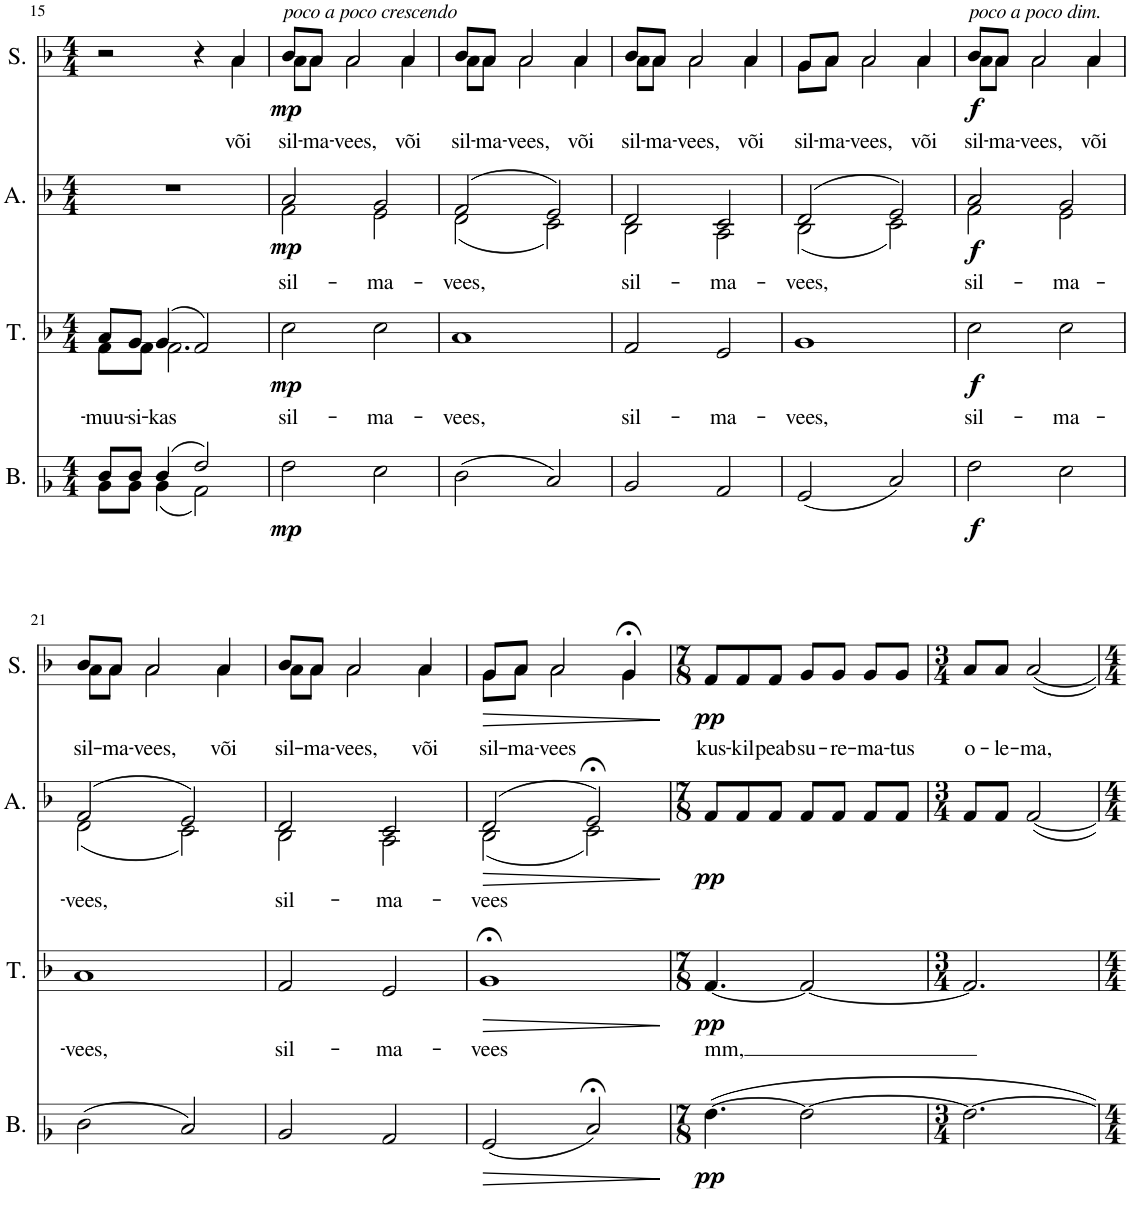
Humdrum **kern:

**kern	**dynam	**kern	**text	**dynam	**kern	**text	**dynam	**kern	**text	**dynam
*part4	*part4	*part3	*part3	*part3	*part2	*part2	*part2	*part1	*part1	*part1
*staff4	*staff4	*staff3	*staff3	*staff3	*staff2	*staff2	*staff2	*staff1	*staff1	*staff1
*I"Bass	*	*I"Tenor	*	*	*I"A.	*	*	*I"S.	*	*
*I'B.	*	*I'T.	*	*	*I'A.	*	*	*I'S.	*	*
!!LO:PB:g=z
*clefF4	*	*clefGv2	*	*	*clefG2	*	*	*clefG2	*	*
*k[b-]	*	*k[b-]	*	*	*k[b-]	*	*	*k[b-]	*	*
*M4/4	*	*M4/4	*	*	*M4/4	*	*	*M4/4	*	*
=15	=15	=15	=15	=15	=15	=15	=15	=15	=15	=15
*^	*	*	*	*	*	*	*	*	*	*
!	!	!	!	!LO:LY:b	!	!	!	!	!	!	!
*	*	*	*^	*	*	*	*	*	*^	*	*
8D/L	8BB-\L	.	8A/L	8F\L	-muu-	.	1r	.	.	2r	2.ryy	.	.
!	!	!	!	!	!LO:LY:b	!	!	!	!	!	!	!	!
8D/J	8BB-\J	.	8G/J	8F\J	-si-	.	.	.	.	.	.	.	.
!	!	!	!	!	!LO:LY:b	!	!	!	!	!	!	!	!
(4D/	(4BB-\	.	(4G/	2.F\	-kas	.	.	.	.	.	.	.	.
2F/)	2AA\)	.	2F/)	.	.	.	.	.	.	4r	.	.	.
!	!	!	!	!	!	!	!	!	!	!	!	!LO:LY:b	!
.	.	.	.	.	.	.	.	.	.	4a/	4a\	või	.
*v	*v	*	*	*	*	*	*	*	*	*	*	*	*
*	*	*v	*v	*	*	*	*	*	*	*	*	*
=16	=16	=16	=16	=16	=16	=16	=16	=16	=16	=16	=16
!	!	!	!	!	!	!	!	!LO:TX:a:i:t=poco a poco crescendo	!	!	!
!	!LO:DY:b	!	!LO:LY:b	!LO:DY:b	!	!LO:LY:b	!LO:DY:b	!	!	!LO:LY:b	!LO:DY:b
*	*	*	*	*	*^	*	*	*	*	*	*
2F\	mp	2c\	sil-	mp	2a/	2f\	sil-	mp	8b-/L	8a\L	sil-	mp
!	!	!	!	!	!	!	!	!	!	!	!LO:LY:b	!
.	.	.	.	.	.	.	.	.	8a/J	8a\J	-ma-	.
!	!	!	!	!	!	!	!	!	!	!	!LO:LY:b	!
.	.	.	.	.	.	.	.	.	2a/	2a\	-vees,	.
!	!	!	!LO:LY:b	!	!	!	!LO:LY:b	!	!	!	!	!
2E\	.	2c\	-ma-	.	2g/	2e\	-ma-	.	.	.	.	.
!	!	!	!	!	!	!	!	!	!	!	!LO:LY:b	!
.	.	.	.	.	.	.	.	.	4a/	4a\	või	.
=17	=17	=17	=17	=17	=17	=17	=17	=17	=17	=17	=17	=17
!	!	!	!LO:LY:b	!	!	!	!LO:LY:b	!	!	!	!LO:LY:b	!
(2D\	.	1A	-vees,	.	(2f/	(2d\	-vees,	.	8b-/L	8a\L	sil-	.
!	!	!	!	!	!	!	!	!	!	!	!LO:LY:b	!
.	.	.	.	.	.	.	.	.	8a/J	8a\J	-ma-	.
!	!	!	!	!	!	!	!	!	!	!	!LO:LY:b	!
.	.	.	.	.	.	.	.	.	2a/	2a\	-vees,	.
2C/)	.	.	.	.	2e/)	2c\)	.	.	.	.	.	.
!	!	!	!	!	!	!	!	!	!	!	!LO:LY:b	!
.	.	.	.	.	.	.	.	.	4a/	4a\	või	.
=18	=18	=18	=18	=18	=18	=18	=18	=18	=18	=18	=18	=18
!	!	!	!LO:LY:b	!	!	!	!LO:LY:b	!	!	!	!LO:LY:b	!
2BB-/	.	2F/	sil-	.	2d/	2B-\	sil-	.	8b-/L	8a\L	sil-	.
!	!	!	!	!	!	!	!	!	!	!	!LO:LY:b	!
.	.	.	.	.	.	.	.	.	8a/J	8a\J	-ma-	.
!	!	!	!	!	!	!	!	!	!	!	!LO:LY:b	!
.	.	.	.	.	.	.	.	.	2a/	2a\	-vees,	.
!	!	!	!LO:LY:b	!	!	!	!LO:LY:b	!	!	!	!	!
2AA/	.	2E/	-ma-	.	2c/	2A\	-ma-	.	.	.	.	.
!	!	!	!	!	!	!	!	!	!	!	!LO:LY:b	!
.	.	.	.	.	.	.	.	.	4a/	4a\	või	.
=19	=19	=19	=19	=19	=19	=19	=19	=19	=19	=19	=19	=19
!	!	!	!LO:LY:b	!	!	!	!LO:LY:b	!	!	!	!LO:LY:b	!
(2GG/	.	1G	-vees,	.	(2d/	(2B-\	-vees,	.	8g/L	8g\L	sil-	.
!	!	!	!	!	!	!	!	!	!	!	!LO:LY:b	!
.	.	.	.	.	.	.	.	.	8a/J	8a\J	-ma-	.
!	!	!	!	!	!	!	!	!	!	!	!LO:LY:b	!
.	.	.	.	.	.	.	.	.	2a/	2a\	-vees,	.
2C/)	.	.	.	.	2e/)	2c\)	.	.	.	.	.	.
!	!	!	!	!	!	!	!	!	!	!	!LO:LY:b	!
.	.	.	.	.	.	.	.	.	4a/	4a\	või	.
=20	=20	=20	=20	=20	=20	=20	=20	=20	=20	=20	=20	=20
!	!	!	!	!	!	!	!	!	!LO:TX:a:i:t=poco a poco dim.	!	!	!
!	!LO:DY:b	!	!LO:LY:b	!LO:DY:b	!	!	!LO:LY:b	!LO:DY:b	!	!	!LO:LY:b	!LO:DY:b
2F\	f	2c\	sil-	f	2a/	2f\	sil-	f	8b-/L	8a\L	sil-	f
!	!	!	!	!	!	!	!	!	!	!	!LO:LY:b	!
.	.	.	.	.	.	.	.	.	8a/J	8a\J	-ma-	.
!	!	!	!	!	!	!	!	!	!	!	!LO:LY:b	!
.	.	.	.	.	.	.	.	.	2a/	2a\	-vees,	.
!	!	!	!LO:LY:b	!	!	!	!LO:LY:b	!	!	!	!	!
2E\	.	2c\	-ma-	.	2g/	2e\	-ma-	.	.	.	.	.
!	!	!	!	!	!	!	!	!	!	!	!LO:LY:b	!
.	.	.	.	.	.	.	.	.	4a/	4a\	või	.
!!LO:LB:g=z	!!
=21	=21	=21	=21	=21	=21	=21	=21	=21	=21	=21	=21	=21
!	!	!	!LO:LY:b	!	!	!	!LO:LY:b	!	!	!	!LO:LY:b	!
(2D\	.	1A	-vees,	.	(2f/	(2d\	-vees,	.	8b-/L	8a\L	sil-	.
!	!	!	!	!	!	!	!	!	!	!	!LO:LY:b	!
.	.	.	.	.	.	.	.	.	8a/J	8a\J	-ma-	.
!	!	!	!	!	!	!	!	!	!	!	!LO:LY:b	!
.	.	.	.	.	.	.	.	.	2a/	2a\	-vees,	.
2C/)	.	.	.	.	2e/)	2c\)	.	.	.	.	.	.
!	!	!	!	!	!	!	!	!	!	!	!LO:LY:b	!
.	.	.	.	.	.	.	.	.	4a/	4a\	või	.
=22	=22	=22	=22	=22	=22	=22	=22	=22	=22	=22	=22	=22
!	!	!	!LO:LY:b	!	!	!	!LO:LY:b	!	!	!	!LO:LY:b	!
2BB-/	.	2F/	sil-	.	2d/	2B-\	sil-	.	8b-/L	8a\L	sil-	.
!	!	!	!	!	!	!	!	!	!	!	!LO:LY:b	!
.	.	.	.	.	.	.	.	.	8a/J	8a\J	-ma-	.
!	!	!	!	!	!	!	!	!	!	!	!LO:LY:b	!
.	.	.	.	.	.	.	.	.	2a/	2a\	-vees,	.
!	!	!	!LO:LY:b	!	!	!	!LO:LY:b	!	!	!	!	!
2AA/	.	2E/	-ma-	.	2c/	2A\	-ma-	.	.	.	.	.
!	!	!	!	!	!	!	!	!	!	!	!LO:LY:b	!
.	.	.	.	.	.	.	.	.	4a/	4a\	või	.
=23	=23	=23	=23	=23	=23	=23	=23	=23	=23	=23	=23	=23
!	!LO:HP:b	!	!LO:LY:b	!LO:HP:b	!	!	!LO:LY:b	!LO:HP:b	!	!	!LO:LY:b	!LO:HP:b
(2GG/	>	1G;<	-vees	>	(2d/	(2B-\	-vees	>	8g/L	8g\L	sil-	>
!	!	!	!	!	!	!	!	!	!	!	!LO:LY:b	!
.	.	.	.	.	.	.	.	.	8a/J	8a\J	-ma-	.
!	!	!	!	!	!	!	!	!	!	!	!LO:LY:b	!
.	.	.	.	.	.	.	.	.	2a/	2a\	-vees	.
2C;</)	.	.	.	.	2e;</)	2c\)	.	.	.	.	.	.
.	.	.	.	.	.	.	.	.	4g;</	4g\	.	.
*	*	*	*	*	*v	*v	*	*	*	*	*	*
*	*	*	*	*	*	*	*	*v	*v	*	*
.	]	.	.	]	.	.	]	.	.	]
=24	=24	=24	=24	=24	=24	=24	=24	=24	=24	=24
*M7/8	*	*M7/8	*	*	*M7/8	*	*	*M7/8	*	*
!	!LO:DY:b	!	!LO:LY:b	!LO:DY:b	!	!	!LO:DY:b	!	!LO:LY:b	!LO:DY:b
[4.F\	pp	[4.F/	mm,	pp	8f/L	.	pp	8f/L	kus-	pp
!	!	!	!	!	!	!	!	!	!LO:LY:b	!
.	.	.	.	.	8f/	.	.	8f/	-kil	.
!	!	!	!	!	!	!	!	!	!LO:LY:b	!
.	.	.	.	.	8f/J	.	.	8f/J	peab	.
!	!	!	!	!	!	!	!	!	!LO:LY:b	!
2F\_	.	2F/_	.	.	8f/L	.	.	8g/L	su-	.
!	!	!	!	!	!	!	!	!	!LO:LY:b	!
.	.	.	.	.	8f/J	.	.	8g/J	-re-	.
!	!	!	!	!	!	!	!	!	!LO:LY:b	!
.	.	.	.	.	8f/L	.	.	8g/L	-ma-	.
!	!	!	!	!	!	!	!	!	!LO:LY:b	!
.	.	.	.	.	8f/J	.	.	8g/J	-tus	.
=25	=25	=25	=25	=25	=25	=25	=25	=25	=25	=25
*M3/4	*	*M3/4	*	*	*M3/4	*	*	*M3/4	*	*
!	!	!	!	!	!	!	!	!	!LO:LY:b	!
2.F\_	.	2.F/]	.	.	8f/L	.	.	8a/L	o-	.
!	!	!	!	!	!	!	!	!	!LO:LY:b	!
.	.	.	.	.	8f/J	.	.	8a/J	-le-	.
!	!	!	!	!	!	!	!	!	!LO:LY:b	!
.	.	.	.	.	[2f/	.	.	[2a/	-ma,	.
=	=	=	=	=	=	=	=	=	=	=
*-	*-	*-	*-	*-	*-	*-	*-	*-	*-	*-
